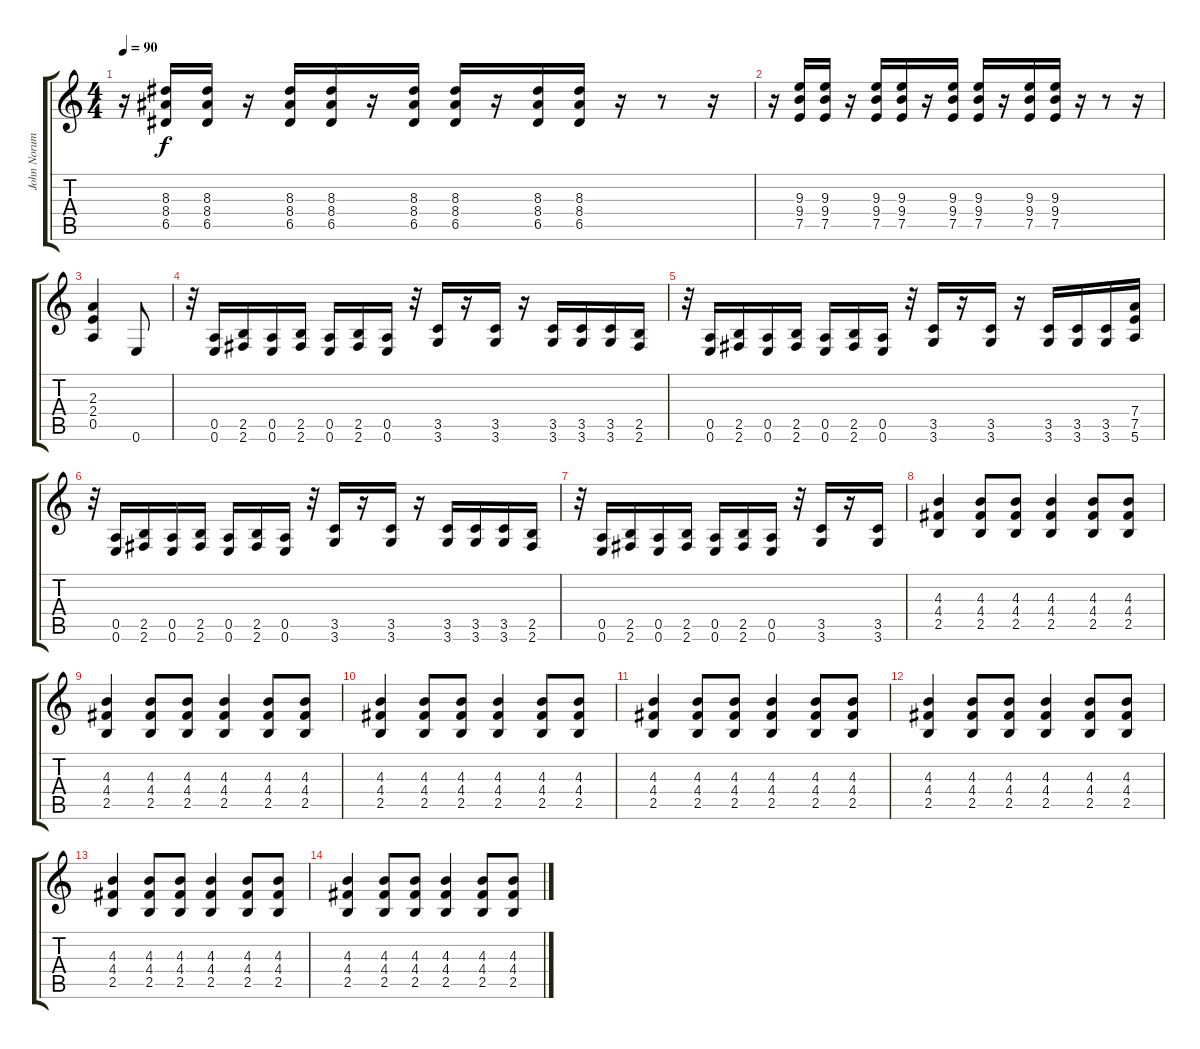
\track ("John Norum" "John Norum") {instrument distortionguitar}
\staff {score tabs}
\tuning (E4 B3 G3 D3 A2 E2) {hide}
\ts (4 4)
\tempo 90
\clef g2
\ks c
r.16{dy f} (8.3 8.4 6.5).16 (8.3 8.4 6.5).16 r.16 (8.3 8.4 6.5).16 (8.3 8.4 6.5).16 r.16 (8.3 8.4 6.5).16 (8.3 8.4 6.5).16 r.16 (8.3 8.4 6.5).16 (8.3 8.4 6.5).16 r.16 r.8 r.16 |
r.16 (9.3 9.4 7.5).16 (9.3 9.4 7.5).16 r.16 (9.3 9.4 7.5).16 (9.3 9.4 7.5).16 r.16 (9.3 9.4 7.5).16 (9.3 9.4 7.5).16 r.16 (9.3 9.4 7.5).16 (9.3 9.4 7.5).16 r.16 r.8 r.16 |
(2.3 2.4 0.5).4 0.6.8 |
r.32 (0.5 0.6).16 (2.5 2.6).16 (0.5 0.6).16 (2.5 2.6).16 (0.5 0.6).16 (2.5 2.6).16 (0.5 0.6).16 r.32 (3.5 3.6).16 r.16 (3.5 3.6).16 r.16 (3.5 3.6).16 (3.5 3.6).16 (3.5 3.6).16 (2.5 2.6).16 |
r.32 (0.5 0.6).16 (2.5 2.6).16 (0.5 0.6).16 (2.5 2.6).16 (0.5 0.6).16 (2.5 2.6).16 (0.5 0.6).16 r.32 (3.5 3.6).16 r.16 (3.5 3.6).16 r.16 (3.5 3.6).16 (3.5 3.6).16 (3.5 3.6).16 (7.4 7.5 5.6).16 |
r.32 (0.5 0.6).16 (2.5 2.6).16 (0.5 0.6).16 (2.5 2.6).16 (0.5 0.6).16 (2.5 2.6).16 (0.5 0.6).16 r.32 (3.5 3.6).16 r.16 (3.5 3.6).16 r.16 (3.5 3.6).16 (3.5 3.6).16 (3.5 3.6).16 (2.5 2.6).16 |
r.32 (0.5 0.6).16 (2.5 2.6).16 (0.5 0.6).16 (2.5 2.6).16 (0.5 0.6).16 (2.5 2.6).16 (0.5 0.6).16 r.32 (3.5 3.6).16 r.16 (3.5 3.6).16 |
(4.3 4.4 2.5).4 (4.3 4.4 2.5).8 (4.3 4.4 2.5).8 (4.3 4.4 2.5).4 (4.3 4.4 2.5).8 (4.3 4.4 2.5).8 |
(4.3 4.4 2.5).4 (4.3 4.4 2.5).8 (4.3 4.4 2.5).8 (4.3 4.4 2.5).4 (4.3 4.4 2.5).8 (4.3 4.4 2.5).8 |
(4.3 4.4 2.5).4 (4.3 4.4 2.5).8 (4.3 4.4 2.5).8 (4.3 4.4 2.5).4 (4.3 4.4 2.5).8 (4.3 4.4 2.5).8 |
(4.3 4.4 2.5).4 (4.3 4.4 2.5).8 (4.3 4.4 2.5).8 (4.3 4.4 2.5).4 (4.3 4.4 2.5).8 (4.3 4.4 2.5).8 |
(4.3 4.4 2.5).4 (4.3 4.4 2.5).8 (4.3 4.4 2.5).8 (4.3 4.4 2.5).4 (4.3 4.4 2.5).8 (4.3 4.4 2.5).8 |
(4.3 4.4 2.5).4 (4.3 4.4 2.5).8 (4.3 4.4 2.5).8 (4.3 4.4 2.5).4 (4.3 4.4 2.5).8 (4.3 4.4 2.5).8 |
(4.3 4.4 2.5).4 (4.3 4.4 2.5).8 (4.3 4.4 2.5).8 (4.3 4.4 2.5).4 (4.3 4.4 2.5).8 (4.3 4.4 2.5).8
